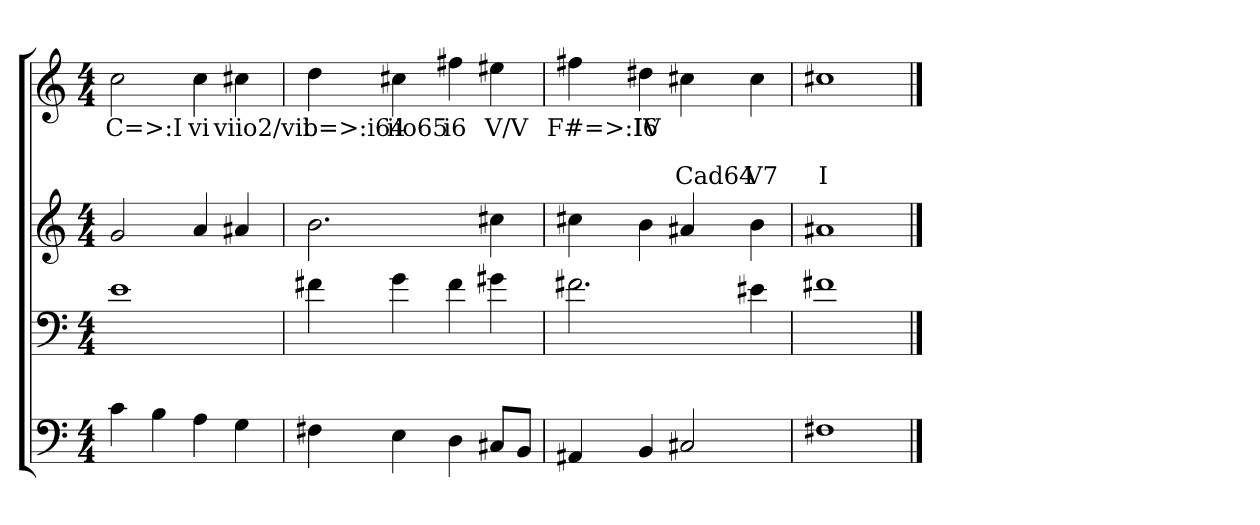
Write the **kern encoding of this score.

**kern	**kern	**kern	**kern	**text	**text	**text
*part4	*part3	*part2	*part1	*part1	*part1	*part1
*staff4	*staff3	*staff2	*staff1	*staff1	*staff1	*staff1
*clefF4	*clefF4	*clefG2	*clefG2	*	*	*
*k[]	*k[]	*k[]	*k[]	*	*	*
*C:	*C:	*C:	*C:	*	*	*
*M4/4	*M4/4	*M4/4	*M4/4	*	*	*
=1	=1	=1	=1	=1	=1	=1
4c	1e	2g	2cc	C=>:I	.	.
4B	.	.	.	.	.	.
4A	.	4a	4cc	vi	.	.
4G	.	4a#X	4cc#X	viio2/vii	.	.
=2	=2	=2	=2	=2	=2	=2
4F#X	4f#X	2.b	4dd	b=>:i64	.	.
4E	4g	.	4cc#X	iio65	.	.
4D	4f#	.	4ff#X	i6	.	.
8C#X/L	4g#X	4cc#X	4ee#X	V/V	.	.
8BB/J	.	.	.	.	.	.
=3	=3	=3	=3	=3	=3	=3
4AA#X	2.f#X	4cc#X	4ff#X	F#=>:I6	.	.
4BB	.	4b	4dd#X	IV	.	.
2C#X	.	4a#X	4cc#X	.	.	Cad64
.	4e#X	4b	4cc#	.	.	V7
=4	=4	=4	=4	=4	=4	=4
1F#X	1f#X	1a#X	1cc#X	.	.	I
==	==	==	==	==	==	==
*-	*-	*-	*-	*-	*-	*-
